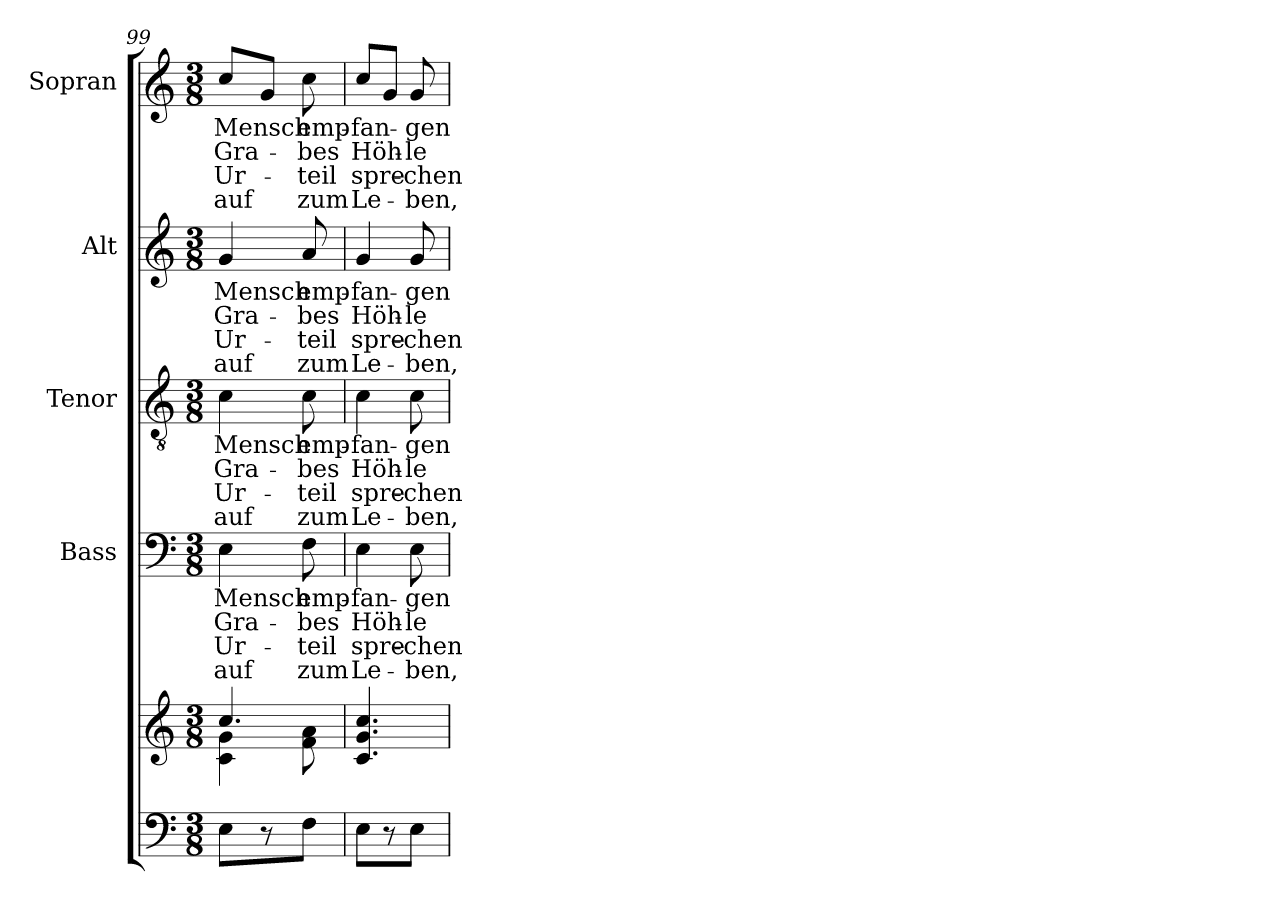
**kern	**kern	**kern	**text	**text	**text	**text	**kern	**text	**text	**text	**text	**kern	**text	**text	**text	**text	**kern	**text	**text	**text	**text
*part5	*part5	*part4	*part4	*part4	*part4	*part4	*part3	*part3	*part3	*part3	*part3	*part2	*part2	*part2	*part2	*part2	*part1	*part1	*part1	*part1	*part1
*staff6	*staff5	*staff4	*staff4	*staff4	*staff4	*staff4	*staff3	*staff3	*staff3	*staff3	*staff3	*staff2	*staff2	*staff2	*staff2	*staff2	*staff1	*staff1	*staff1	*staff1	*staff1
*	*	*I"Bass	*	*	*	*	*I"Tenor	*	*	*	*	*I"Alt	*	*	*	*	*I"Sopran	*	*	*	*
*	*	*I'B.	*	*	*	*	*I'T.	*	*	*	*	*I'A.	*	*	*	*	*I'S.	*	*	*	*
*clefF4	*clefG2	*clefF4	*	*	*	*	*clefGv2	*	*	*	*	*clefG2	*	*	*	*	*clefG2	*	*	*	*
*k[]	*k[]	*k[]	*	*	*	*	*k[]	*	*	*	*	*k[]	*	*	*	*	*k[]	*	*	*	*
*C:	*C:	*C:	*	*	*	*	*C:	*	*	*	*	*C:	*	*	*	*	*C:	*	*	*	*
*M3/8	*M3/8	*M3/8	*	*	*	*	*M3/8	*	*	*	*	*M3/8	*	*	*	*	*M3/8	*	*	*	*
=99	=99	=99	=99	=99	=99	=99	=99	=99	=99	=99	=99	=99	=99	=99	=99	=99	=99	=99	=99	=99	=99
*	*^	*	*	*	*	*	*	*	*	*	*	*	*	*	*	*	*	*	*	*	*
!	!	!	!	!LO:LY:b	!LO:LY:b	!LO:LY:b	!LO:LY:b	!	!LO:LY:b	!LO:LY:b	!LO:LY:b	!LO:LY:b	!	!LO:LY:b	!LO:LY:b	!LO:LY:b	!LO:LY:b	!	!LO:LY:b	!LO:LY:b	!LO:LY:b	!LO:LY:b
8E\L	4.cc/	4c\ 4g\	4E\	Mensch	Gra-	Ur-	auf	4c\	Mensch	Gra-	Ur-	auf	4g/	Mensch	Gra-	Ur-	auf	8cc/L	Mensch	Gra-	Ur-	auf
8r	.	.	.	.	.	.	.	.	.	.	.	.	.	.	.	.	.	8g/J	.	.	.	.
!	!	!	!	!LO:LY:b	!LO:LY:b	!LO:LY:b	!LO:LY:b	!	!LO:LY:b	!LO:LY:b	!LO:LY:b	!LO:LY:b	!	!LO:LY:b	!LO:LY:b	!LO:LY:b	!LO:LY:b	!	!LO:LY:b	!LO:LY:b	!LO:LY:b	!LO:LY:b
8F\J	.	8f\ 8a\	8F\	emp-	-bes	-teil	zum	8c\	emp-	-bes	-teil	zum	8a/	emp-	-bes	-teil	zum	8cc\	emp-	-bes	-teil	zum
=100	=100	=100	=100	=100	=100	=100	=100	=100	=100	=100	=100	=100	=100	=100	=100	=100	=100	=100	=100	=100	=100	=100
!	!	!	!	!LO:LY:b	!LO:LY:b	!LO:LY:b	!LO:LY:b	!	!LO:LY:b	!LO:LY:b	!LO:LY:b	!LO:LY:b	!	!LO:LY:b	!LO:LY:b	!LO:LY:b	!LO:LY:b	!	!LO:LY:b	!LO:LY:b	!LO:LY:b	!LO:LY:b
*	*v	*v	*	*	*	*	*	*	*	*	*	*	*	*	*	*	*	*	*	*	*	*
8E\L	4.c/ 4.g/ 4.cc/	4E\	-fan-	Höh-	spre-	Le-	4c\	-fan-	Höh-	spre-	Le-	4g/	-fan-	Höh-	spre-	Le-	8cc/L	-fan-	Höh-	spre-	Le-
8r	.	.	.	.	.	.	.	.	.	.	.	.	.	.	.	.	8g/J	.	.	.	.
!	!	!	!LO:LY:b	!LO:LY:b	!LO:LY:b	!LO:LY:b	!	!LO:LY:b	!LO:LY:b	!LO:LY:b	!LO:LY:b	!	!LO:LY:b	!LO:LY:b	!LO:LY:b	!LO:LY:b	!	!LO:LY:b	!LO:LY:b	!LO:LY:b	!LO:LY:b
8E\J	.	8E\	-gen	-le	-chen	-ben,	8c\	-gen	-le	-chen	-ben,	8g/	-gen	-le	-chen	-ben,	8g/	-gen	-le	-chen	-ben,
=	=	=	=	=	=	=	=	=	=	=	=	=	=	=	=	=	=	=	=	=	=
*-	*-	*-	*-	*-	*-	*-	*-	*-	*-	*-	*-	*-	*-	*-	*-	*-	*-	*-	*-	*-	*-
